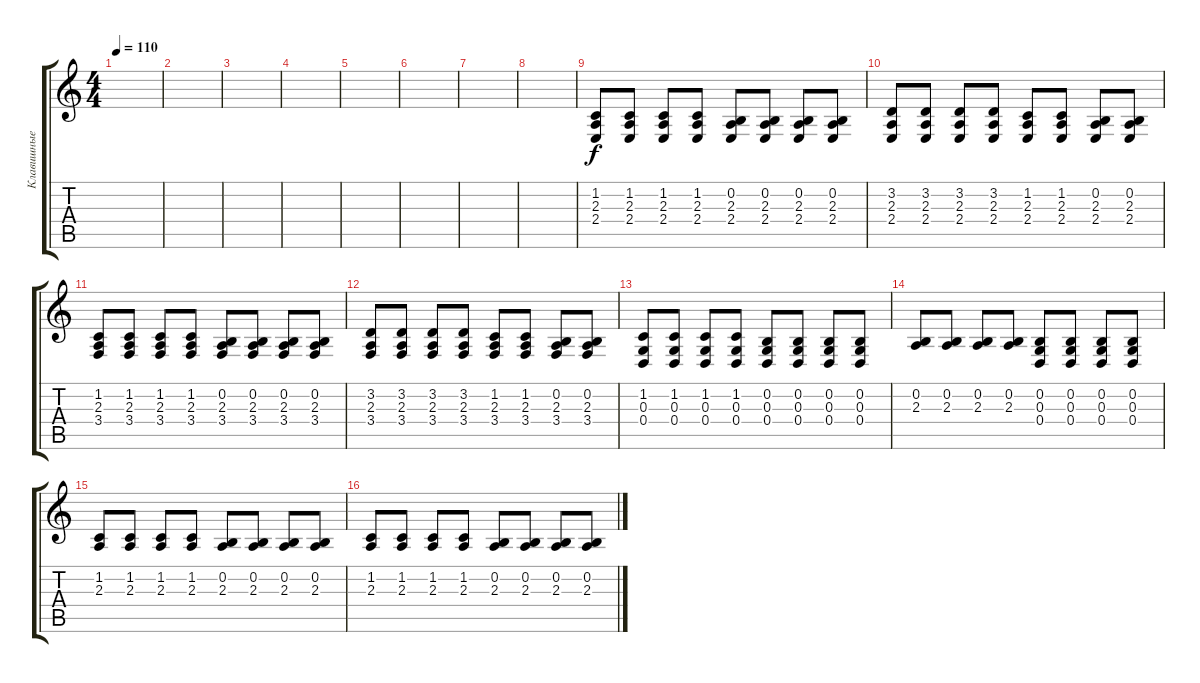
\track ("Клавишные" "Клавишные") {instrument brightacousticpiano}
\staff {score tabs}
\tuning (E4 B3 G3 D3 A2 E2) {hide}
\ts (4 4)
\tempo 110
\clef g2
\ks c
|
|
|
|
|
|
|
|
(1.2 2.3 2.4).8 (1.2 2.3 2.4).8 (1.2 2.3 2.4).8 (1.2 2.3 2.4).8 (0.2 2.3 2.4).8 (0.2 2.3 2.4).8 (0.2 2.3 2.4).8 (0.2 2.3 2.4).8 |
(3.2 2.3 2.4).8 (3.2 2.3 2.4).8 (3.2 2.3 2.4).8 (3.2 2.3 2.4).8 (1.2 2.3 2.4).8 (1.2 2.3 2.4).8 (0.2 2.3 2.4).8 (0.2 2.3 2.4).8 |
(1.2 2.3 3.4).8 (1.2 2.3 3.4).8 (1.2 2.3 3.4).8 (1.2 2.3 3.4).8 (0.2 2.3 3.4).8 (0.2 2.3 3.4).8 (0.2 2.3 3.4).8 (0.2 2.3 3.4).8 |
(3.2 2.3 3.4).8 (3.2 2.3 3.4).8 (3.2 2.3 3.4).8 (3.2 2.3 3.4).8 (1.2 2.3 3.4).8 (1.2 2.3 3.4).8 (0.2 2.3 3.4).8 (0.2 2.3 3.4).8 |
(1.2 0.3 0.4).8 (1.2 0.3 0.4).8 (1.2 0.3 0.4).8 (1.2 0.3 0.4).8 (0.2 0.3 0.4).8 (0.2 0.3 0.4).8 (0.2 0.3 0.4).8 (0.2 0.3 0.4).8 |
(0.2 2.3).8 (0.2 2.3).8 (0.2 2.3).8 (0.2 2.3).8 (0.2 0.3 0.4).8 (0.2 0.3 0.4).8 (0.2 0.3 0.4).8 (0.2 0.3 0.4).8 |
(1.2 2.3).8 (1.2 2.3).8 (1.2 2.3).8 (1.2 2.3).8 (0.2 2.3).8 (0.2 2.3).8 (0.2 2.3).8 (0.2 2.3).8 |
(1.2 2.3).8 (1.2 2.3).8 (1.2 2.3).8 (1.2 2.3).8 (0.2 2.3).8 (0.2 2.3).8 (0.2 2.3).8 (0.2 2.3).8
